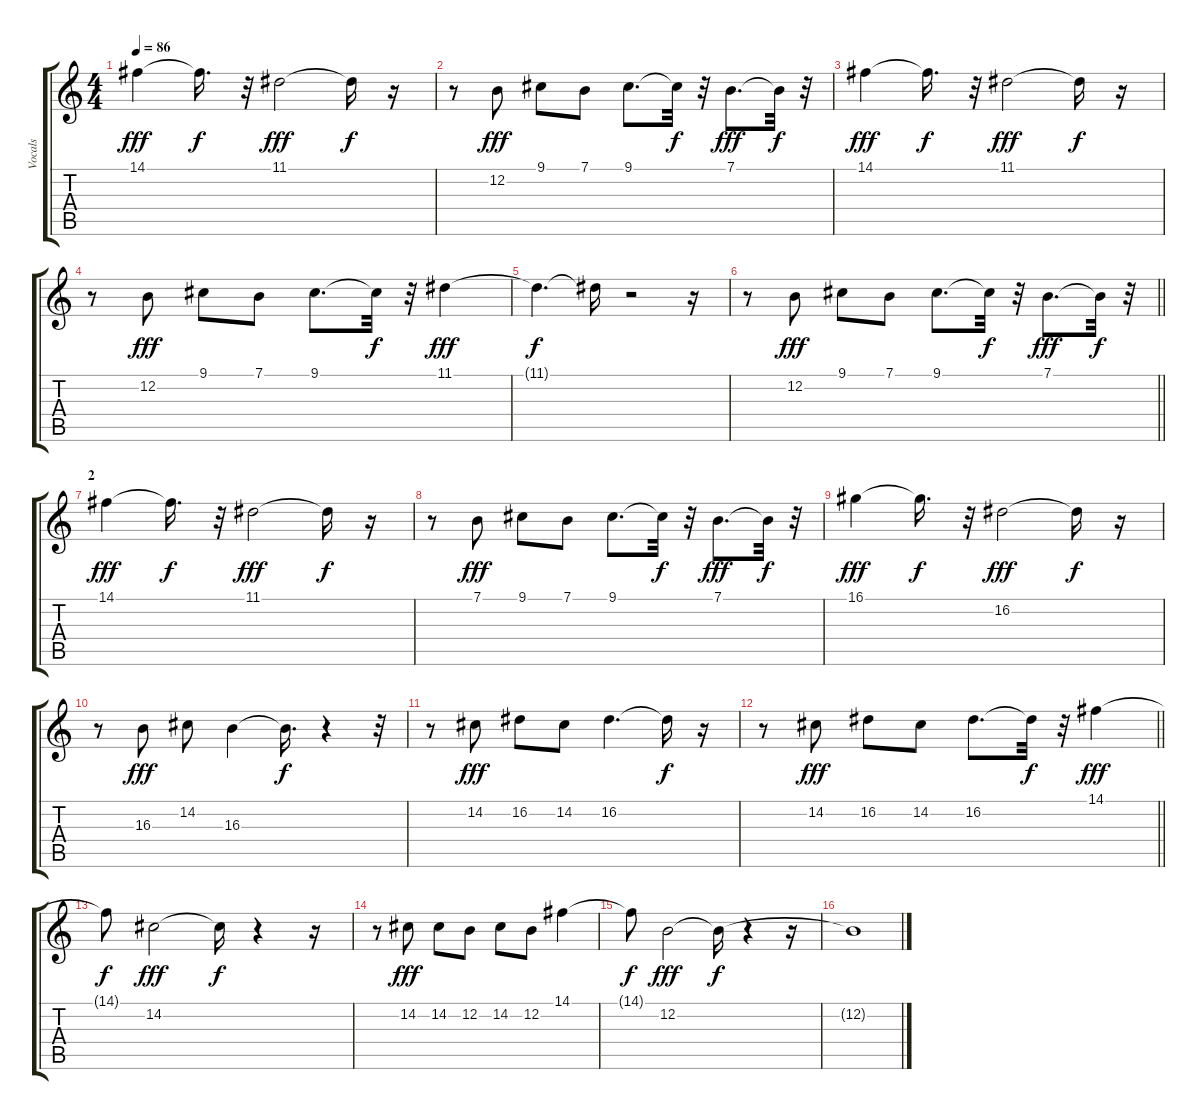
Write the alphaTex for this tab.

\track ("Vocals" "Vocals") {instrument acousticgrandpiano}
\staff {score tabs}
\tuning (E4 B3 G3 D3 A2 E2) {hide}
\ts (4 4)
\tempo 86
\clef g2
\ks c
14.1.4{dy fff} 14.1{t}.16{d dy f} r.32 11.1.2{dy fff} 11.1{t}.16{dy f} r.16 |
r.8 12.2.8{dy fff} 9.1.8 7.1.8 9.1.8{d} 9.1{t}.32{dy f} r.32 7.1.8{d dy fff} 7.1{t}.32{dy f} r.32 |
14.1.4{dy fff} 14.1{t}.16{d dy f} r.32 11.1.2{dy fff} 11.1{t}.16{dy f} r.16 |
r.8 12.2.8{dy fff} 9.1.8 7.1.8 9.1.8{d} 9.1{t}.32{dy f} r.32 11.1.4{dy fff} |
11.1{t}.4{d dy f} 11.1{t}.16 r.2 r.16 |
\barLineRight lightlight
r.8 12.2.8{dy fff} 9.1.8 7.1.8 9.1.8{d} 9.1{t}.32{dy f} r.32 7.1.8{d dy fff} 7.1{t}.32{dy f} r.32 |
\section ("" "2")
14.1.4{dy fff} 14.1{t}.16{d dy f} r.32 11.1.2{dy fff} 11.1{t}.16{dy f} r.16 |
r.8 7.1.8{dy fff} 9.1.8 7.1.8 9.1.8{d} 9.1{t}.32{dy f} r.32 7.1.8{d dy fff} 7.1{t}.32{dy f} r.32 |
16.1.4{dy fff} 16.1{t}.16{d dy f} r.32 16.2.2{dy fff} 16.2{t}.16{dy f} r.16 |
r.8 16.3.8{dy fff} 14.2.8 16.3.4 16.3{t}.16{d dy f} r.4 r.32 |
r.8 14.2.8{dy fff} 16.2.8 14.2.8 16.2.4{d} 16.2{t}.16{dy f} r.16 |
\barLineRight lightlight
r.8 14.2.8{dy fff} 16.2.8 14.2.8 16.2.8{d} 16.2{t}.32{dy f} r.32 14.1.4{dy fff} |
14.1{t}.8{dy f} 14.2.2{dy fff} 14.2{t}.16{dy f} r.4 r.16 |
r.8 14.2.8{dy fff} 14.2.8 12.2.8 14.2.8 12.2.8 14.1.4 |
14.1{t}.8{dy f} 12.2.2{dy fff} 12.2{t}.16{dy f} r.4 r.16 |
12.2{t}.1
